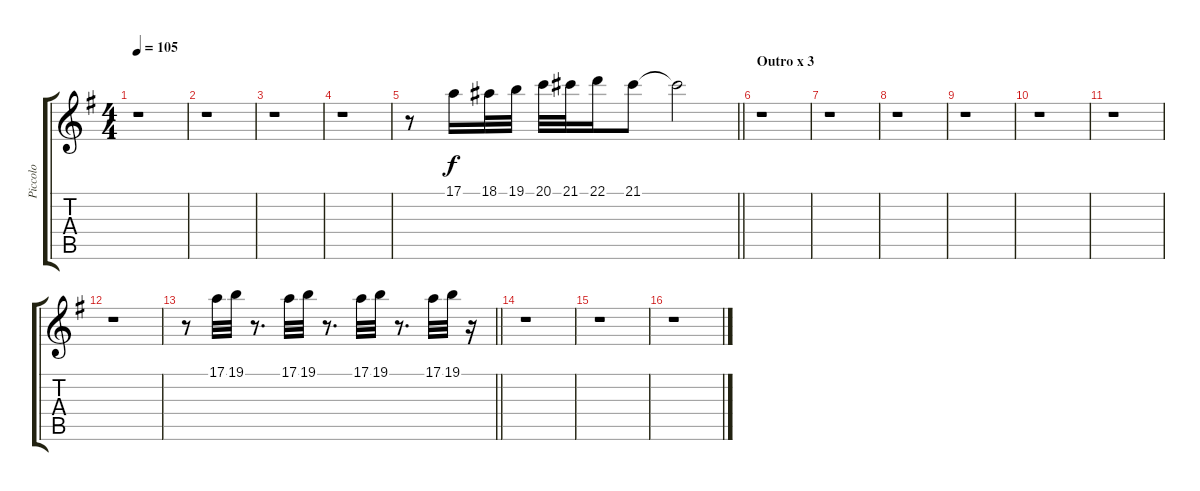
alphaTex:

\track ("Piccolo" "Piccolo") {instrument piccolo}
\staff {score tabs}
\tuning (E4 B3 G3 D3 A2 E2) {hide}
\ts (4 4)
\tempo 105
\clef g2
\ks g
r.1{dy f} |
r.1 |
r.1 |
r.1 |
\barLineRight lightlight
r.8 17.1.16 18.1.32 19.1.32 20.1.32 21.1.32 22.1.16 21.1.8 21.1{t}.2 |
\section ("" "Outro x 3")
r.1 |
r.1 |
r.1 |
r.1 |
r.1 |
r.1 |
r.1 |
\barLineRight lightlight
r.8 17.1.32 19.1.32 r.8{d} 17.1.32 19.1.32 r.8{d} 17.1.32 19.1.32 r.8{d} 17.1.32 19.1.32 r.16 |
r.1 |
r.1 |
r.1
